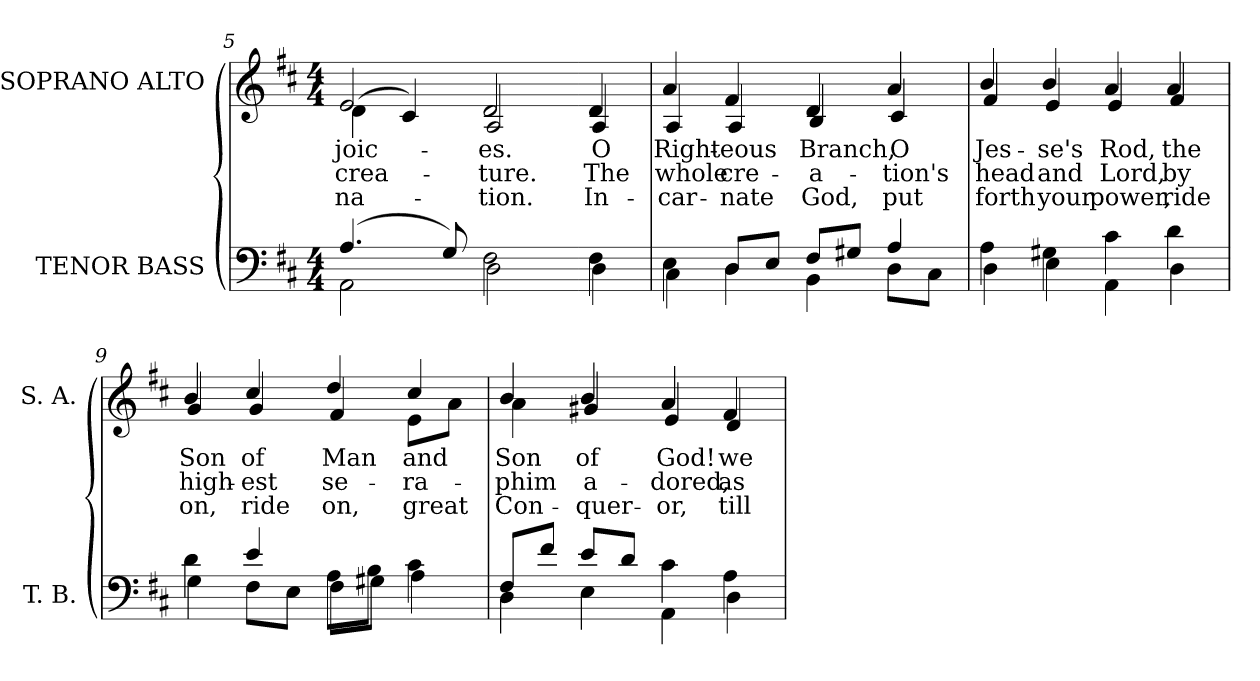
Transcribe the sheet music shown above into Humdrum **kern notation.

**kern	**kern	**text	**text	**text
*part2	*part1	*part1	*part1	*part1
*staff2	*staff1	*staff1	*staff1	*staff1
*I"TENOR BASS	*I"SOPRANO ALTO	*	*	*
*I'T. B.	*I'S. A.	*	*	*
*clefF4	*clefG2	*	*	*
*k[f#c#]	*k[f#c#]	*	*	*
*D:	*D:	*	*	*
*M4/4	*M4/4	*	*	*
=5	=5	=5	=5	=5
*^	*	*	*	*
!	!	!	!LO:LY:b:color=#000000	!LO:LY:b:color=#000000	!LO:LY:b:color=#000000
*	*	*^	*	*	*
(4.Ai/	2AAi\	2ei/	(4di\	-joic-	crea-	-na-
.	.	.	4c#i/)	.	.	.
8Gi/)	.	.	.	.	.	.
!	!	!	!	!LO:LY:b:color=#000000	!LO:LY:b:color=#000000	!LO:LY:b:color=#000000
2F#i\	2Di\	2di/	2Ai/	-es.	-ture.	-tion.
!!LO:LB:g=z	!!
=6-	=6-	=6-	=6-	=6-	=6-	=6-
!	!	!	!	!LO:LY:b:color=#000000	!LO:LY:b:color=#000000	!LO:LY:b:color=#000000
4F#i\	4Di\	4di/	4Ai/	O	The	In-
=7	=7	=7	=7	=7	=7	=7
!	!	!	!	!LO:LY:b:color=#000000	!LO:LY:b:color=#000000	!LO:LY:b:color=#000000
4Ei\	4C#i\	4ai/	4Ai/	Right-	whole	-car-
!	!	!	!	!LO:LY:b:color=#000000	!LO:LY:b:color=#000000	!LO:LY:b:color=#000000
8Di/L	4Di\	4f#i/	4Ai/	-eous	cre-	-nate
8Ei/J	.	.	.	.	.	.
!	!	!	!	!LO:LY:b:color=#000000	!LO:LY:b:color=#000000	!LO:LY:b:color=#000000
8F#i/L	4BBi\	4di/	4Bi/	Branch,	-a-	God,
8G#Xi/J	.	.	.	.	.	.
!	!	!	!	!LO:LY:b:color=#000000	!LO:LY:b:color=#000000	!LO:LY:b:color=#000000
4Ai/	8Di\L	4ai/	4c#i/	O	-tion's	put
.	8C#i\J	.	.	.	.	.
=8	=8	=8	=8	=8	=8	=8
!	!	!	!	!LO:LY:b:color=#000000	!LO:LY:b:color=#000000	!LO:LY:b:color=#000000
4Ai\	4Di\	4bi/	4f#i/	Jes-	head	forth
!	!	!	!	!LO:LY:b:color=#000000	!LO:LY:b:color=#000000	!LO:LY:b:color=#000000
4G#Xi\	4Ei\	4bi/	4ei/	-se's	and	your
!	!	!	!	!LO:LY:b:color=#000000	!LO:LY:b:color=#000000	!LO:LY:b:color=#000000
4c#i\	4AAi\	4ai/	4ei/	Rod,	Lord,	power,
!	!	!	!	!LO:LY:b:color=#000000	!LO:LY:b:color=#000000	!LO:LY:b:color=#000000
4di\	4Di\	4ai/	4f#i/	the	by	ride
=9	=9	=9	=9	=9	=9	=9
!	!	!	!	!LO:LY:b:color=#000000	!LO:LY:b:color=#000000	!LO:LY:b:color=#000000
4di\	4Gi\	4bi/	4gi/	Son	high-	on,
!	!	!	!	!LO:LY:b:color=#000000	!LO:LY:b:color=#000000	!LO:LY:b:color=#000000
4ei/	8F#i\L	4cc#i/	4gi/	of	-est	ride
.	8Ei\J	.	.	.	.	.
!	!	!	!	!LO:LY:b:color=#000000	!LO:LY:b:color=#000000	!LO:LY:b:color=#000000
8Ai\L	8F#i\L	4ddi/	4f#i/	Man	se-	on,
8Bi\J	8G#Xi\J	.	.	.	.	.
!	!	!	!	!LO:LY:b:color=#000000	!LO:LY:b:color=#000000	!LO:LY:b:color=#000000
4c#i\	4Ai\	4cc#i/	8ei\L	and	-ra-	great
.	.	.	8ai\J	.	.	.
!!LO:LB:g=z	!!
=10	=10	=10	=10	=10	=10	=10
!	!	!	!	!LO:LY:b:color=#000000	!LO:LY:b:color=#000000	!LO:LY:b:color=#000000
8F#i/L	4Di\	4bi/	4ai\	Son	-phim	Con-
8f#i/J	.	.	.	.	.	.
!	!	!	!	!LO:LY:b:color=#000000	!LO:LY:b:color=#000000	!LO:LY:b:color=#000000
8ei/L	4Ei\	4bi/	4g#Xi/	of	a-	-quer-
8di/J	.	.	.	.	.	.
!	!	!	!	!LO:LY:b:color=#000000	!LO:LY:b:color=#000000	!LO:LY:b:color=#000000
4c#i\	4AAi\	4ai/	4ei/	God!	-dored,	-or,
!	!	!	!	!LO:LY:b:color=#000000	!LO:LY:b:color=#000000	!LO:LY:b:color=#000000
4Ai\	4Di\	4f#i/	4di/	we	as-	till
*v	*v	*	*	*	*	*
*	*v	*v	*	*	*
=	=	=	=	=
*-	*-	*-	*-	*-
